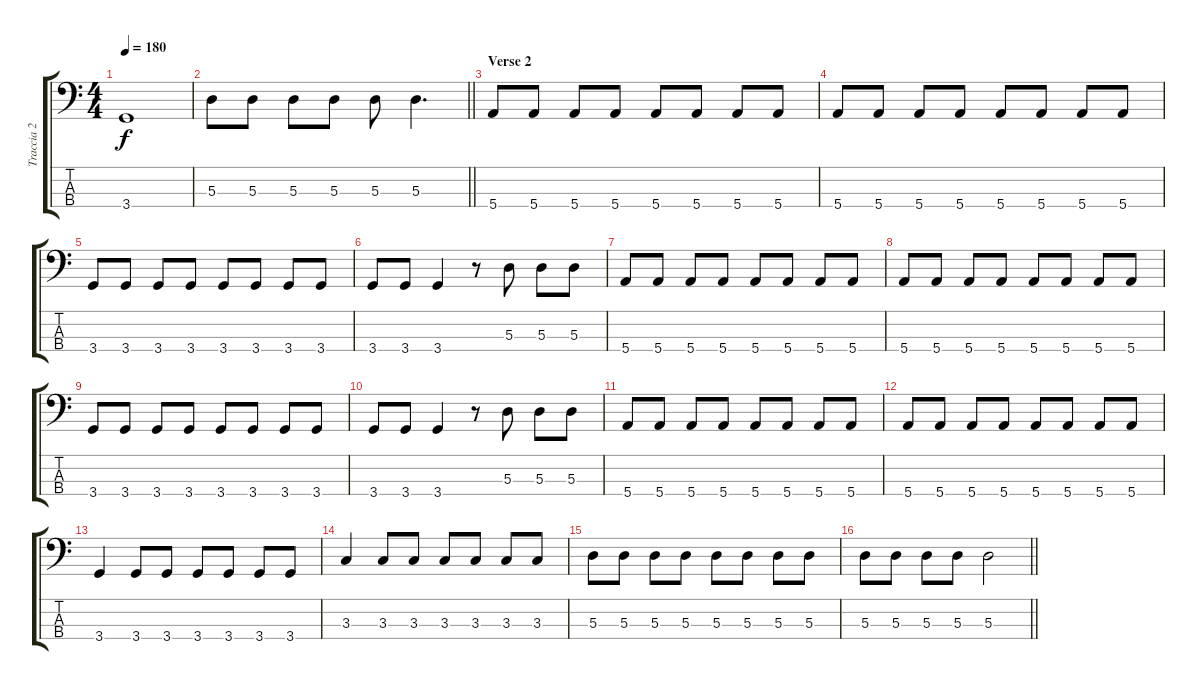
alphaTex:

\track ("Traccia 2" "Traccia 2") {instrument electricbasspick}
\staff {score tabs}
\tuning (G2 D2 A1 E1) {hide}
\ts (4 4)
\tempo 180
\clef f4
\ks c
3.4.1{dy f} |
\barLineRight lightlight
5.3.8 5.3.8 5.3.8 5.3.8 5.3.8 5.3.4{d} |
\section ("" "Verse 2")
5.4.8 5.4.8 5.4.8 5.4.8 5.4.8 5.4.8 5.4.8 5.4.8 |
5.4.8 5.4.8 5.4.8 5.4.8 5.4.8 5.4.8 5.4.8 5.4.8 |
3.4.8 3.4.8 3.4.8 3.4.8 3.4.8 3.4.8 3.4.8 3.4.8 |
3.4.8 3.4.8 3.4.4 r.8 5.3.8 5.3.8 5.3.8 |
5.4.8 5.4.8 5.4.8 5.4.8 5.4.8 5.4.8 5.4.8 5.4.8 |
5.4.8 5.4.8 5.4.8 5.4.8 5.4.8 5.4.8 5.4.8 5.4.8 |
3.4.8 3.4.8 3.4.8 3.4.8 3.4.8 3.4.8 3.4.8 3.4.8 |
3.4.8 3.4.8 3.4.4 r.8 5.3.8 5.3.8 5.3.8 |
5.4.8 5.4.8 5.4.8 5.4.8 5.4.8 5.4.8 5.4.8 5.4.8 |
5.4.8 5.4.8 5.4.8 5.4.8 5.4.8 5.4.8 5.4.8 5.4.8 |
3.4.4 3.4.8 3.4.8 3.4.8 3.4.8 3.4.8 3.4.8 |
3.3.4 3.3.8 3.3.8 3.3.8 3.3.8 3.3.8 3.3.8 |
5.3.8 5.3.8 5.3.8 5.3.8 5.3.8 5.3.8 5.3.8 5.3.8 |
\barLineRight lightlight
5.3.8 5.3.8 5.3.8 5.3.8 5.3.2
